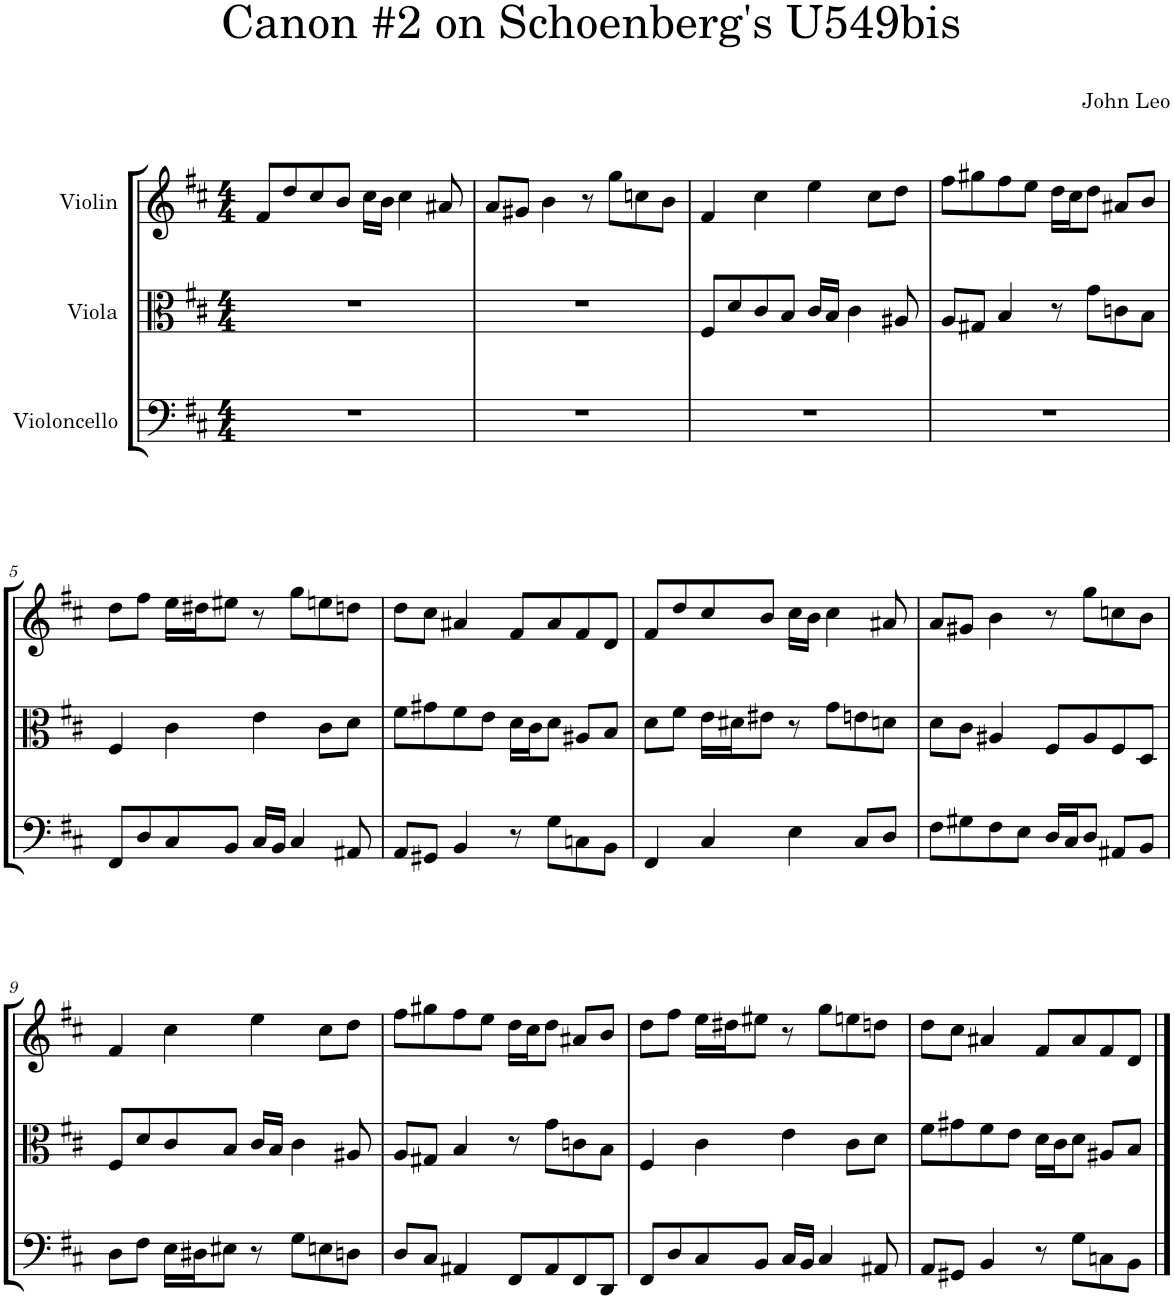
**kern	**kern	**kern
*part3	*part2	*part1
*staff3	*staff2	*staff1
*I"Violoncello	*I"Viola	*I"Violin
*I'Vc	*I'Vla	*I'Vln
*clefF4	*clefC3	*clefG2
*k[f#c#]	*k[f#c#]	*k[f#c#]
*M4/4	*M4/4	*M4/4
=1	=1	=1
1r	1r	8f#/L
.	.	8dd/
.	.	8cc#/
.	.	8b/J
.	.	16cc#\LL
.	.	16b\JJ
.	.	4cc#\
.	.	8a#X/
=2	=2	=2
1r	1r	8a/L
.	.	8g#X/J
.	.	4b\
.	.	8r
.	.	8gg\L
.	.	8ccn\
.	.	8b\J
=3	=3	=3
1r	8F#/L	4f#/
.	8d/	.
.	8c#/	4cc#\
.	8B/J	.
.	16c#/LL	4ee\
.	16B/JJ	.
.	4c#\	.
.	.	8cc#\L
.	8A#X/	8dd\J
=4	=4	=4
1r	8A/L	8ff#\L
.	8G#X/J	8gg#X\
.	4B/	8ff#\
.	.	8ee\J
.	8r	16dd\LL
.	.	16cc#\J
.	8g\L	8dd\J
.	8cn\	8a#X/L
.	8B\J	8b/J
!!LO:LB:g=z
=5	=5	=5
8FF#/L	4F#/	8dd\L
8D/	.	8ff#\J
8C#/	4c#\	16ee\LL
.	.	16dd#X\J
8BB/J	.	8ee#X\J
16C#/LL	4e\	8r
16BB/JJ	.	.
4C#/	.	8gg\L
.	8c#\L	8een\
8AA#X/	8d\J	8ddn\J
=6	=6	=6
8AA/L	8f#\L	8dd\L
8GG#X/J	8g#X\	8cc#\J
4BB/	8f#\	4a#X/
.	8e\J	.
8r	16d\LL	8f#/L
.	16c#\J	.
8G\L	8d\J	8a#/
8Cn\	8A#X/L	8f#/
8BB\J	8B/J	8d/J
=7	=7	=7
4FF#/	8d\L	8f#/L
.	8f#\J	8dd/
4C#/	16e\LL	8cc#/
.	16d#X\J	.
.	8e#X\J	8b/J
4E\	8r	16cc#\LL
.	.	16b\JJ
.	8g\L	4cc#\
8C#/L	8en\	.
8D/J	8dn\J	8a#X/
=8	=8	=8
8F#\L	8d\L	8a/L
8G#X\	8c#\J	8g#X/J
8F#\	4A#X/	4b\
8E\J	.	.
16D/LL	8F#/L	8r
16C#/J	.	.
8D/J	8A#/	8gg\L
8AA#X/L	8F#/	8ccn\
8BB/J	8D/J	8b\J
!!LO:LB:g=z
=9	=9	=9
8D\L	8F#/L	4f#/
8F#\J	8d/	.
16E\LL	8c#/	4cc#\
16D#X\J	.	.
8E#X\J	8B/J	.
8r	16c#/LL	4ee\
.	16B/JJ	.
8G\L	4c#\	.
8En\	.	8cc#\L
8Dn\J	8A#X/	8dd\J
=10	=10	=10
8D/L	8A/L	8ff#\L
8C#/J	8G#X/J	8gg#X\
4AA#X/	4B/	8ff#\
.	.	8ee\J
8FF#/L	8r	16dd\LL
.	.	16cc#\J
8AA#/	8g\L	8dd\J
8FF#/	8cn\	8a#X/L
8DD/J	8B\J	8b/J
=11	=11	=11
8FF#/L	4F#/	8dd\L
8D/	.	8ff#\J
8C#/	4c#\	16ee\LL
.	.	16dd#X\J
8BB/J	.	8ee#X\J
16C#/LL	4e\	8r
16BB/JJ	.	.
4C#/	.	8gg\L
.	8c#\L	8een\
8AA#X/	8d\J	8ddn\J
=12	=12	=12
8AA/L	8f#\L	8dd\L
8GG#X/J	8g#X\	8cc#\J
4BB/	8f#\	4a#X/
.	8e\J	.
8r	16d\LL	8f#/L
.	16c#\J	.
8G\L	8d\J	8a#/
8Cn\	8A#X/L	8f#/
8BB\J	8B/J	8d/J
==	==	==
*-	*-	*-
